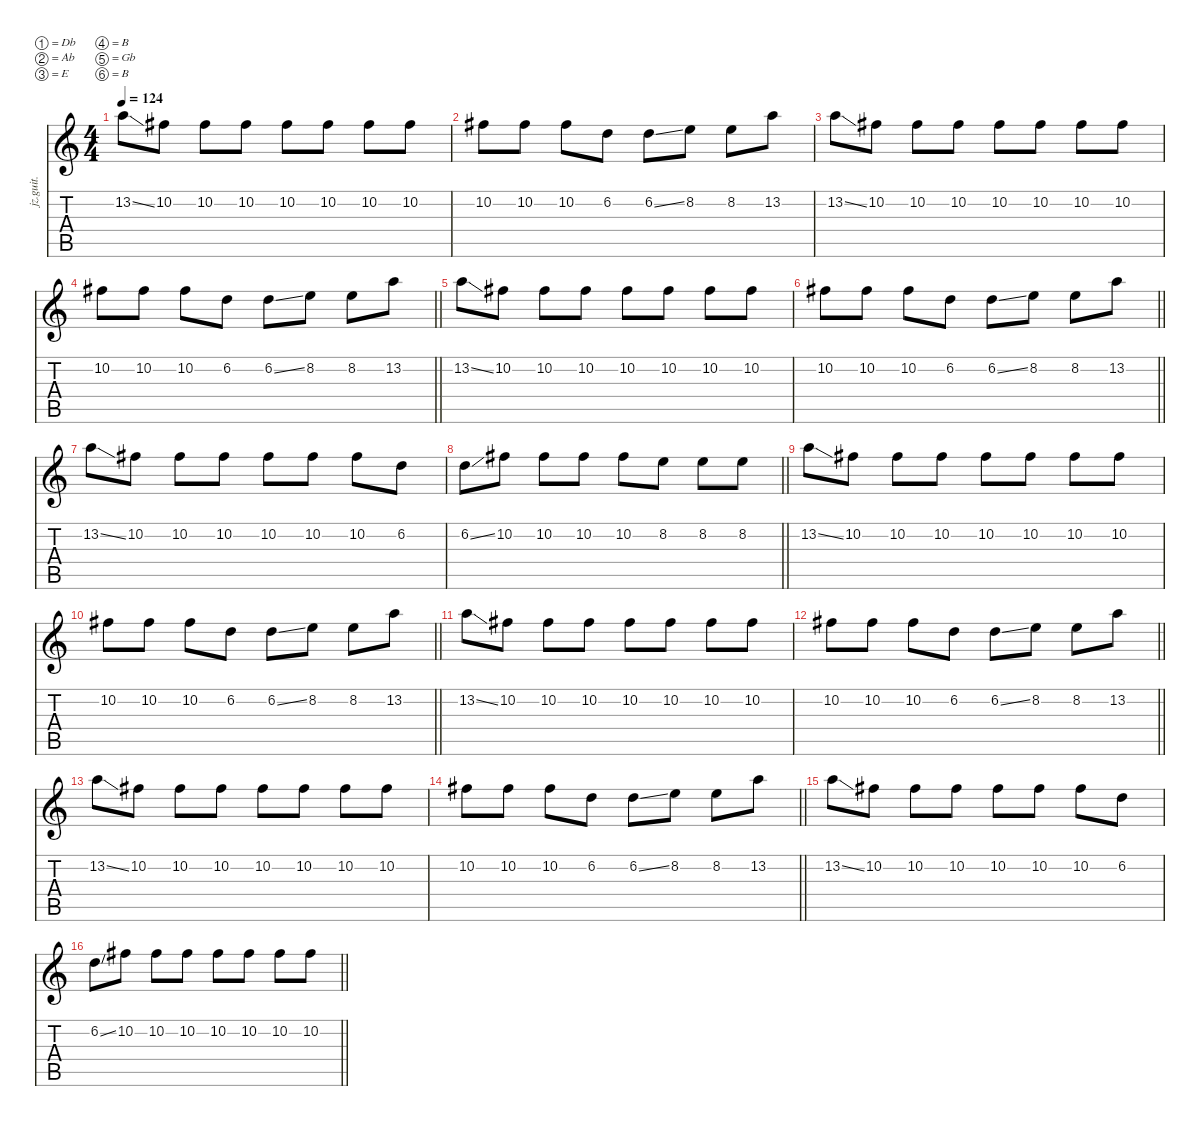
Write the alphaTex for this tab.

\defaultSystemsLayout 4
\hideDynamics
\bracketExtendMode nobrackets
\otherSystemsTrackNameOrientation horizontal
\track ("Guitar 1" "jz.guit.") {instrument electricguitarjazz}
\staff {score tabs}
\tuning (Db4 Ab3 E3 B2 Gb2 B1)
\ts (4 4)
\section ("" "")
\tempo 124
\clef g2
\ks c
13.2{ss}.8{dy f beam Down} 10.2{acc #}.8{beam Down} 10.2{acc #}.8{beam Down} 10.2{acc #}.8{beam Down} 10.2{acc #}.8{beam Down} 10.2{acc #}.8{beam Down} 10.2{acc #}.8{beam Down} 10.2{acc #}.8{beam Down} |
10.2{acc #}.8{beam Down} 10.2{acc #}.8{beam Down} 10.2{acc #}.8{beam Down} 6.2.8{beam Down} 6.2{ss}.8{beam Down} 8.2.8{beam Down} 8.2.8{beam Down} 13.2.8{beam Down} |
13.2{ss}.8{beam Down} 10.2{acc #}.8{beam Down} 10.2{acc #}.8{beam Down} 10.2{acc #}.8{beam Down} 10.2{acc #}.8{beam Down} 10.2{acc #}.8{beam Down} 10.2{acc #}.8{beam Down} 10.2{acc #}.8{beam Down} |
\barLineRight lightlight
10.2{acc #}.8{beam Down} 10.2{acc #}.8{beam Down} 10.2{acc #}.8{beam Down} 6.2.8{beam Down} 6.2{ss}.8{beam Down} 8.2.8{beam Down} 8.2.8{beam Down} 13.2.8{beam Down} |
13.2{ss}.8{beam Down} 10.2{acc #}.8{beam Down} 10.2{acc #}.8{beam Down} 10.2{acc #}.8{beam Down} 10.2{acc #}.8{beam Down} 10.2{acc #}.8{beam Down} 10.2{acc #}.8{beam Down} 10.2{acc #}.8{beam Down} |
\barLineRight lightlight
10.2{acc #}.8{beam Down} 10.2{acc #}.8{beam Down} 10.2{acc #}.8{beam Down} 6.2.8{beam Down} 6.2{ss}.8{beam Down} 8.2.8{beam Down} 8.2.8{beam Down} 13.2.8{beam Down} |
13.2{ss}.8{beam Down} 10.2{acc #}.8{beam Down} 10.2{acc #}.8{beam Down} 10.2{acc #}.8{beam Down} 10.2{acc #}.8{beam Down} 10.2{acc #}.8{beam Down} 10.2{acc #}.8{beam Down} 6.2.8{beam Down} |
\barLineRight lightlight
6.2{ss}.8{beam Down} 10.2{acc #}.8{beam Down} 10.2{acc #}.8{beam Down} 10.2{acc #}.8{beam Down} 10.2{acc #}.8{beam Down} 8.2.8{beam Down} 8.2.8{beam Down} 8.2.8{beam Down} |
13.2{ss}.8{beam Down} 10.2{acc #}.8{beam Down} 10.2{acc #}.8{beam Down} 10.2{acc #}.8{beam Down} 10.2{acc #}.8{beam Down} 10.2{acc #}.8{beam Down} 10.2{acc #}.8{beam Down} 10.2{acc #}.8{beam Down} |
\barLineRight lightlight
10.2{acc #}.8{beam Down} 10.2{acc #}.8{beam Down} 10.2{acc #}.8{beam Down} 6.2.8{beam Down} 6.2{ss}.8{beam Down} 8.2.8{beam Down} 8.2.8{beam Down} 13.2.8{beam Down} |
13.2{ss}.8{beam Down} 10.2{acc #}.8{beam Down} 10.2{acc #}.8{beam Down} 10.2{acc #}.8{beam Down} 10.2{acc #}.8{beam Down} 10.2{acc #}.8{beam Down} 10.2{acc #}.8{beam Down} 10.2{acc #}.8{beam Down} |
\barLineRight lightlight
10.2{acc #}.8{beam Down} 10.2{acc #}.8{beam Down} 10.2{acc #}.8{beam Down} 6.2.8{beam Down} 6.2{ss}.8{beam Down} 8.2.8{beam Down} 8.2.8{beam Down} 13.2.8{beam Down} |
13.2{ss}.8{beam Down} 10.2{acc #}.8{beam Down} 10.2{acc #}.8{beam Down} 10.2{acc #}.8{beam Down} 10.2{acc #}.8{beam Down} 10.2{acc #}.8{beam Down} 10.2{acc #}.8{beam Down} 10.2{acc #}.8{beam Down} |
\barLineRight lightlight
10.2{acc #}.8{beam Down} 10.2{acc #}.8{beam Down} 10.2{acc #}.8{beam Down} 6.2.8{beam Down} 6.2{ss}.8{beam Down} 8.2.8{beam Down} 8.2.8{beam Down} 13.2.8{beam Down} |
13.2{ss}.8{beam Down} 10.2{acc #}.8{beam Down} 10.2{acc #}.8{beam Down} 10.2{acc #}.8{beam Down} 10.2{acc #}.8{beam Down} 10.2{acc #}.8{beam Down} 10.2{acc #}.8{beam Down} 6.2.8{beam Down} |
\barLineRight lightlight
6.2{ss}.8{beam Down} 10.2{acc #}.8{beam Down} 10.2{acc #}.8{beam Down} 10.2{acc #}.8{beam Down} 10.2{acc #}.8{beam Down} 10.2{acc #}.8{beam Down} 10.2{acc #}.8{beam Down} 10.2{acc #}.8{beam Down}
